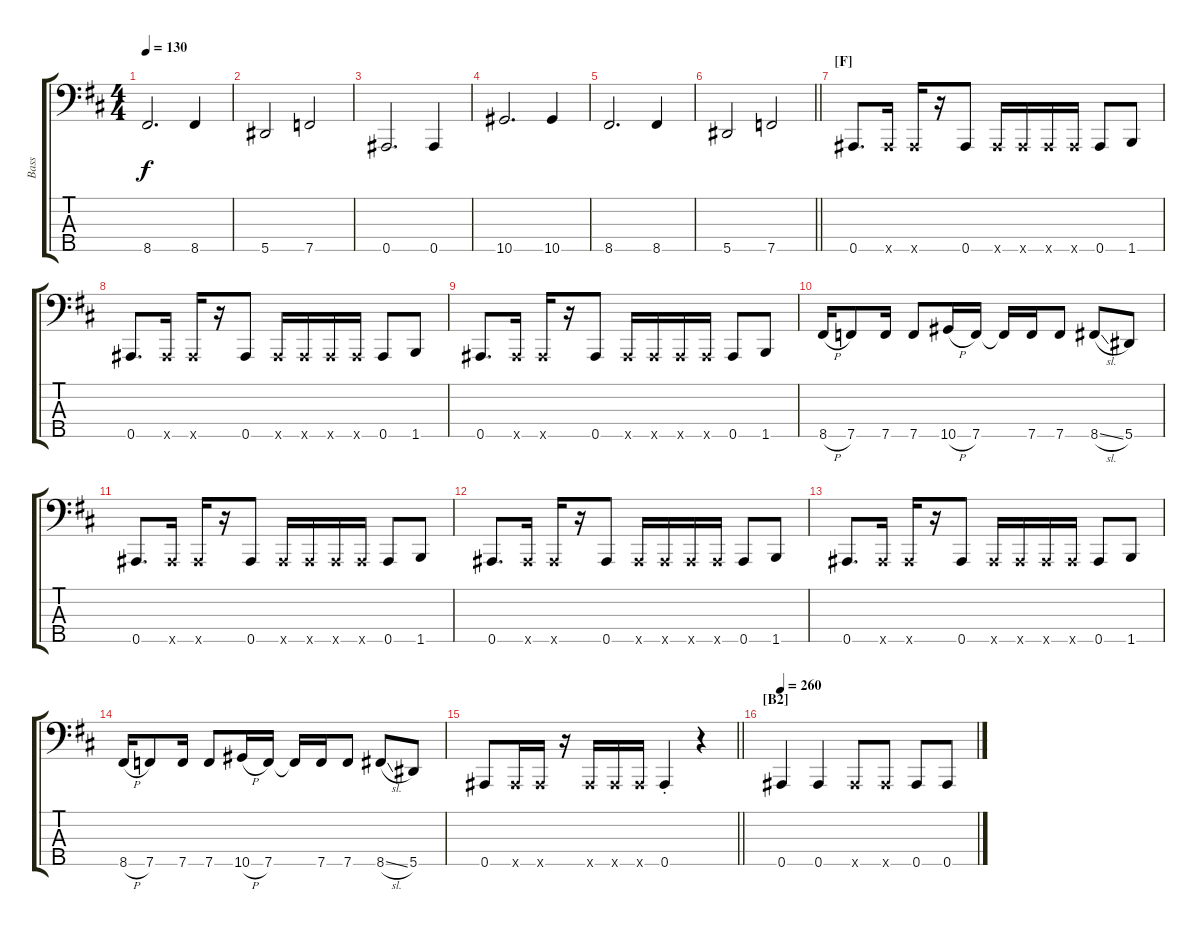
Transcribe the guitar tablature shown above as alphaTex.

\track ("Bass" "Bass") {instrument slapbass1}
\staff {score tabs}
\tuning (B2 Gb2 Db2 Ab1 Bb0) {hide}
\ts (4 4)
\tempo 130
\clef f4
\ks bminor
8.5.2{d dy f} 8.5.4 |
5.5.2 7.5.2 |
0.5.2{d} 0.5.4 |
10.5.2{d} 10.5.4 |
8.5.2{d} 8.5.4 |
\barLineRight lightlight
5.5.2 7.5.2 |
\section ("" "[F]")
0.5.8{d} 0.5{x}.16 0.5{x}.16 r.16 0.5.8 0.5{x}.16 0.5{x}.16 0.5{x}.16 0.5{x}.16 0.5.8 1.5.8 |
0.5.8{d} 0.5{x}.16 0.5{x}.16 r.16 0.5.8 0.5{x}.16 0.5{x}.16 0.5{x}.16 0.5{x}.16 0.5.8 1.5.8 |
0.5.8{d} 0.5{x}.16 0.5{x}.16 r.16 0.5.8 0.5{x}.16 0.5{x}.16 0.5{x}.16 0.5{x}.16 0.5.8 1.5.8 |
8.5{h}.16 7.5.8 7.5.16 7.5.8 10.5{h}.16 7.5.16 7.5{t}.16 7.5.16 7.5.8 8.5{sl}.8 5.5.8 |
0.5.8{d} 0.5{x}.16 0.5{x}.16 r.16 0.5.8 0.5{x}.16 0.5{x}.16 0.5{x}.16 0.5{x}.16 0.5.8 1.5.8 |
0.5.8{d} 0.5{x}.16 0.5{x}.16 r.16 0.5.8 0.5{x}.16 0.5{x}.16 0.5{x}.16 0.5{x}.16 0.5.8 1.5.8 |
0.5.8{d} 0.5{x}.16 0.5{x}.16 r.16 0.5.8 0.5{x}.16 0.5{x}.16 0.5{x}.16 0.5{x}.16 0.5.8 1.5.8 |
8.5{h}.16 7.5.8 7.5.16 7.5.8 10.5{h}.16 7.5.16 7.5{t}.16 7.5.16 7.5.8 8.5{sl}.8 5.5.8 |
\barLineRight lightlight
0.5.8 0.5{x}.16 0.5{x}.16 r.16 0.5{x}.16 0.5{x}.16 0.5{x}.16 0.5{st}.4 r.4 |
\section ("" "[B2]")
\tempo 260
0.5.4 0.5.4 0.5{x}.8 0.5{x}.8 0.5.8 0.5.8
